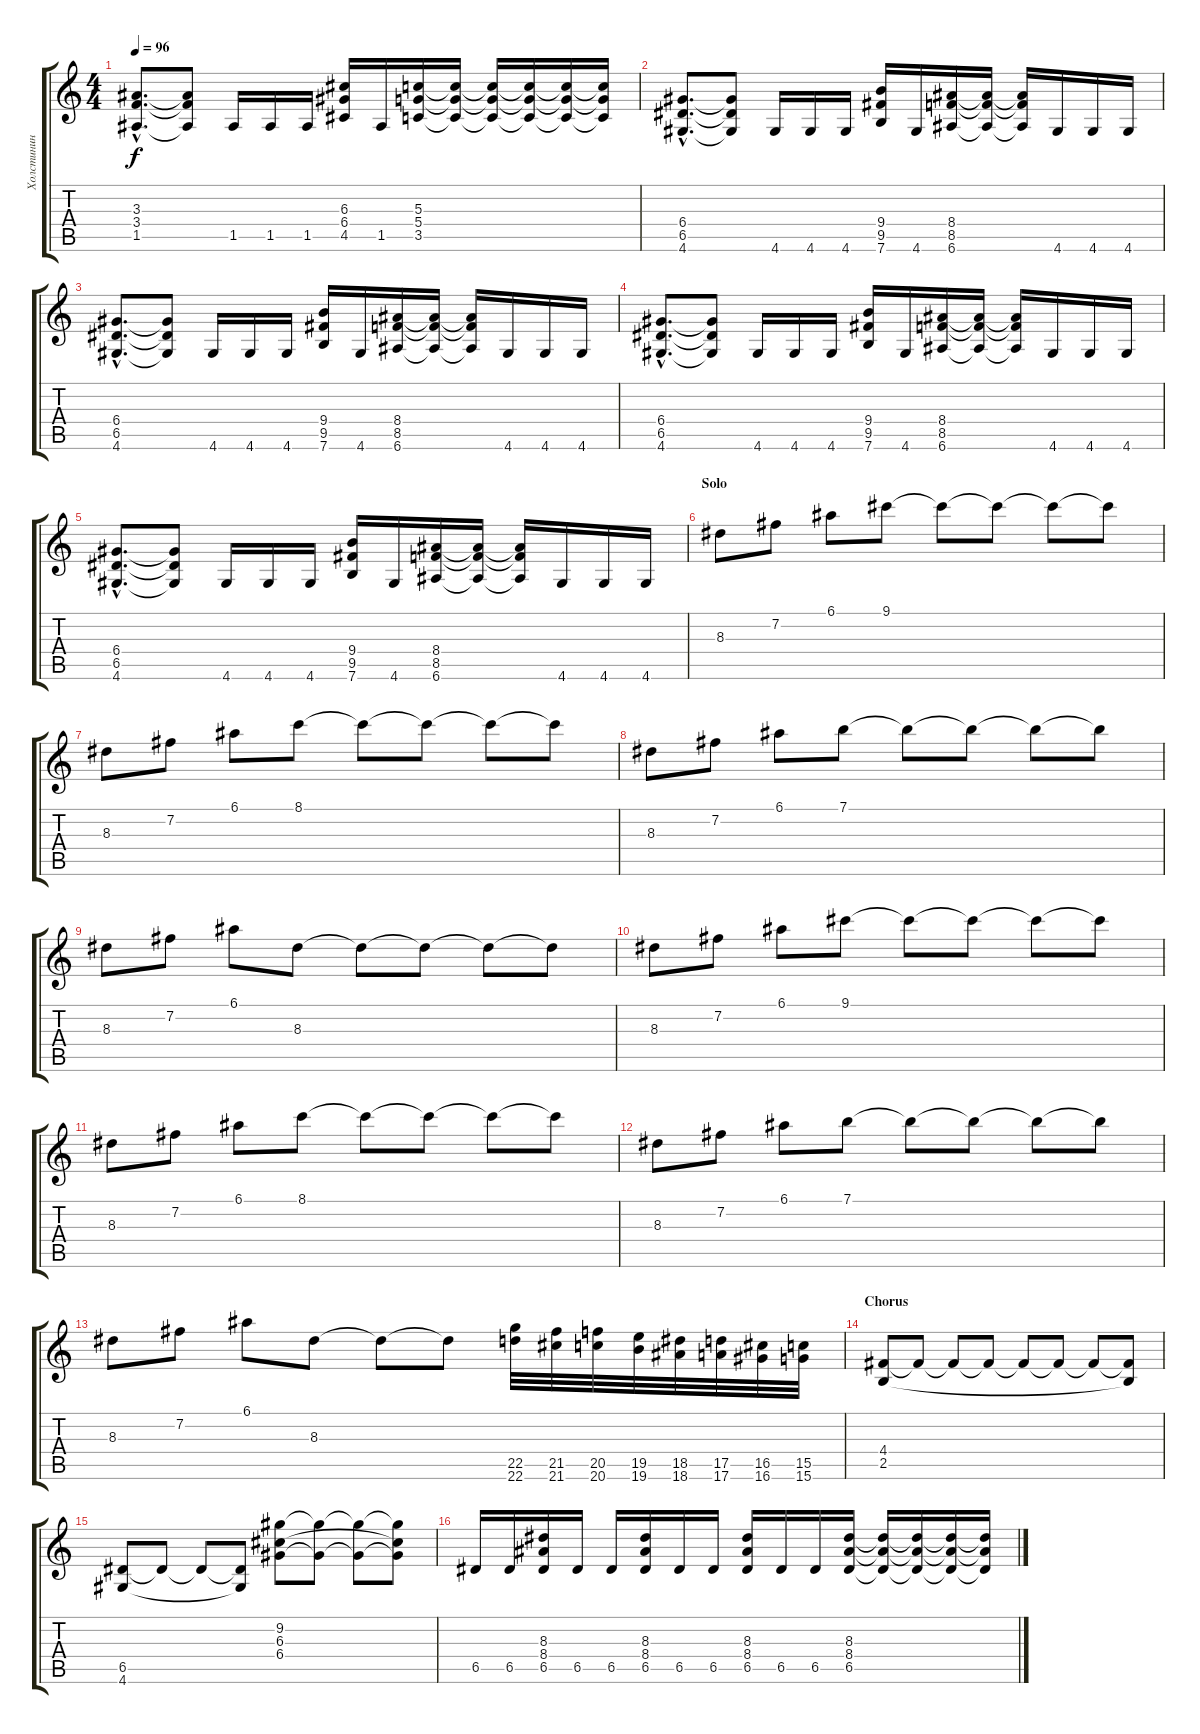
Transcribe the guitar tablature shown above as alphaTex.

\track ("Холстинин (Guitar 1)" "Холстинин ") {instrument distortionguitar}
\staff {score tabs}
\tuning (E4 B3 G3 D3 A2 E2) {hide}
\ts (4 4)
\tempo 96
\clef g2
\ks c
(3.3{hac} 3.4{hac} 1.5{hac}).8{d dy f} (3.3{t} 3.4{t} 1.5{t}).8 1.5.16 1.5.16 1.5.16 (6.3 6.4 4.5).16 1.5.16 (5.3 5.4 3.5).16 (5.3{t} 5.4{t} 3.5{t}).16 (5.3{t} 5.4{t} 3.5{t}).16 (5.3{t} 5.4{t} 3.5{t}).16 (5.3{t} 5.4{t} 3.5{t}).16 (5.3{t} 5.4{t} 3.5{t}).16 |
(6.4{hac} 6.5{hac} 4.6{hac}).8{d} (6.4{t} 6.5{t} 4.6{t}).8 4.6.16 4.6.16 4.6.16 (9.4 9.5 7.6).16 4.6.16 (8.4 8.5 6.6).16 (8.4{t} 8.5{t} 6.6{t}).16 (8.4{t} 8.5{t} 6.6{t}).16 4.6.16 4.6.16 4.6.16 |
(6.4{hac} 6.5{hac} 4.6{hac}).8{d} (6.4{t} 6.5{t} 4.6{t}).8 4.6.16 4.6.16 4.6.16 (9.4 9.5 7.6).16 4.6.16 (8.4 8.5 6.6).16 (8.4{t} 8.5{t} 6.6{t}).16 (8.4{t} 8.5{t} 6.6{t}).16 4.6.16 4.6.16 4.6.16 |
(6.4{hac} 6.5{hac} 4.6{hac}).8{d} (6.4{t} 6.5{t} 4.6{t}).8 4.6.16 4.6.16 4.6.16 (9.4 9.5 7.6).16 4.6.16 (8.4 8.5 6.6).16 (8.4{t} 8.5{t} 6.6{t}).16 (8.4{t} 8.5{t} 6.6{t}).16 4.6.16 4.6.16 4.6.16 |
(6.4{hac} 6.5{hac} 4.6{hac}).8{d} (6.4{t} 6.5{t} 4.6{t}).8 4.6.16 4.6.16 4.6.16 (9.4 9.5 7.6).16 4.6.16 (8.4 8.5 6.6).16 (8.4{t} 8.5{t} 6.6{t}).16 (8.4{t} 8.5{t} 6.6{t}).16 4.6.16 4.6.16 4.6.16 |
\section ("" "Solo")
8.3.8 7.2.8 6.1.8 9.1.8 9.1{t}.8 9.1{t}.8 9.1{t}.8 9.1{t}.8 |
8.3.8 7.2.8 6.1.8 8.1.8 8.1{t}.8 8.1{t}.8 8.1{t}.8 8.1{t}.8 |
8.3.8 7.2.8 6.1.8 7.1.8 7.1{t}.8 7.1{t}.8 7.1{t}.8 7.1{t}.8 |
8.3.8 7.2.8 6.1.8 8.3.8 8.3{t}.8 8.3{t}.8 8.3{t}.8 8.3{t}.8 |
8.3.8 7.2.8 6.1.8 9.1.8 9.1{t}.8 9.1{t}.8 9.1{t}.8 9.1{t}.8 |
8.3.8 7.2.8 6.1.8 8.1.8 8.1{t}.8 8.1{t}.8 8.1{t}.8 8.1{t}.8 |
8.3.8 7.2.8 6.1.8 7.1.8 7.1{t}.8 7.1{t}.8 7.1{t}.8 7.1{t}.8 |
8.3.8 7.2.8 6.1.8 8.3.8 8.3{t}.8 8.3{t}.8 (22.5 22.6).32 (21.5 21.6).32 (20.5 20.6).32 (19.5 19.6).32 (18.5 18.6).32 (17.5 17.6).32 (16.5 16.6).32 (15.5 15.6).32 |
\section ("" "Chorus")
(4.4 2.5).8 4.4{t}.8 4.4{t}.8 4.4{t}.8 4.4{t}.8 4.4{t}.8 4.4{t}.8 (4.4{t} 2.5{t}).8 |
(6.5 4.6).8 6.5{t}.8 6.5{t}.8 (6.5{t} 4.6{t}).8 (9.2 6.3 6.4).8 (9.2{t} 6.4{t}).8 (9.2{t} 6.4{t}).8 (9.2{t} 6.3{t} 6.4{t}).8 |
6.5.16 6.5.16 (8.3 8.4 6.5).16 6.5.16 6.5.16 (8.3 8.4 6.5).16 6.5.16 6.5.16 (8.3 8.4 6.5).16 6.5.16 6.5.16 (8.3 8.4 6.5).16 (8.3{t} 8.4{t} 6.5{t}).16 (8.3{t} 8.4{t} 6.5{t}).16 (8.3{t} 8.4{t} 6.5{t}).16 (8.3{t} 8.4{t} 6.5{t}).16
